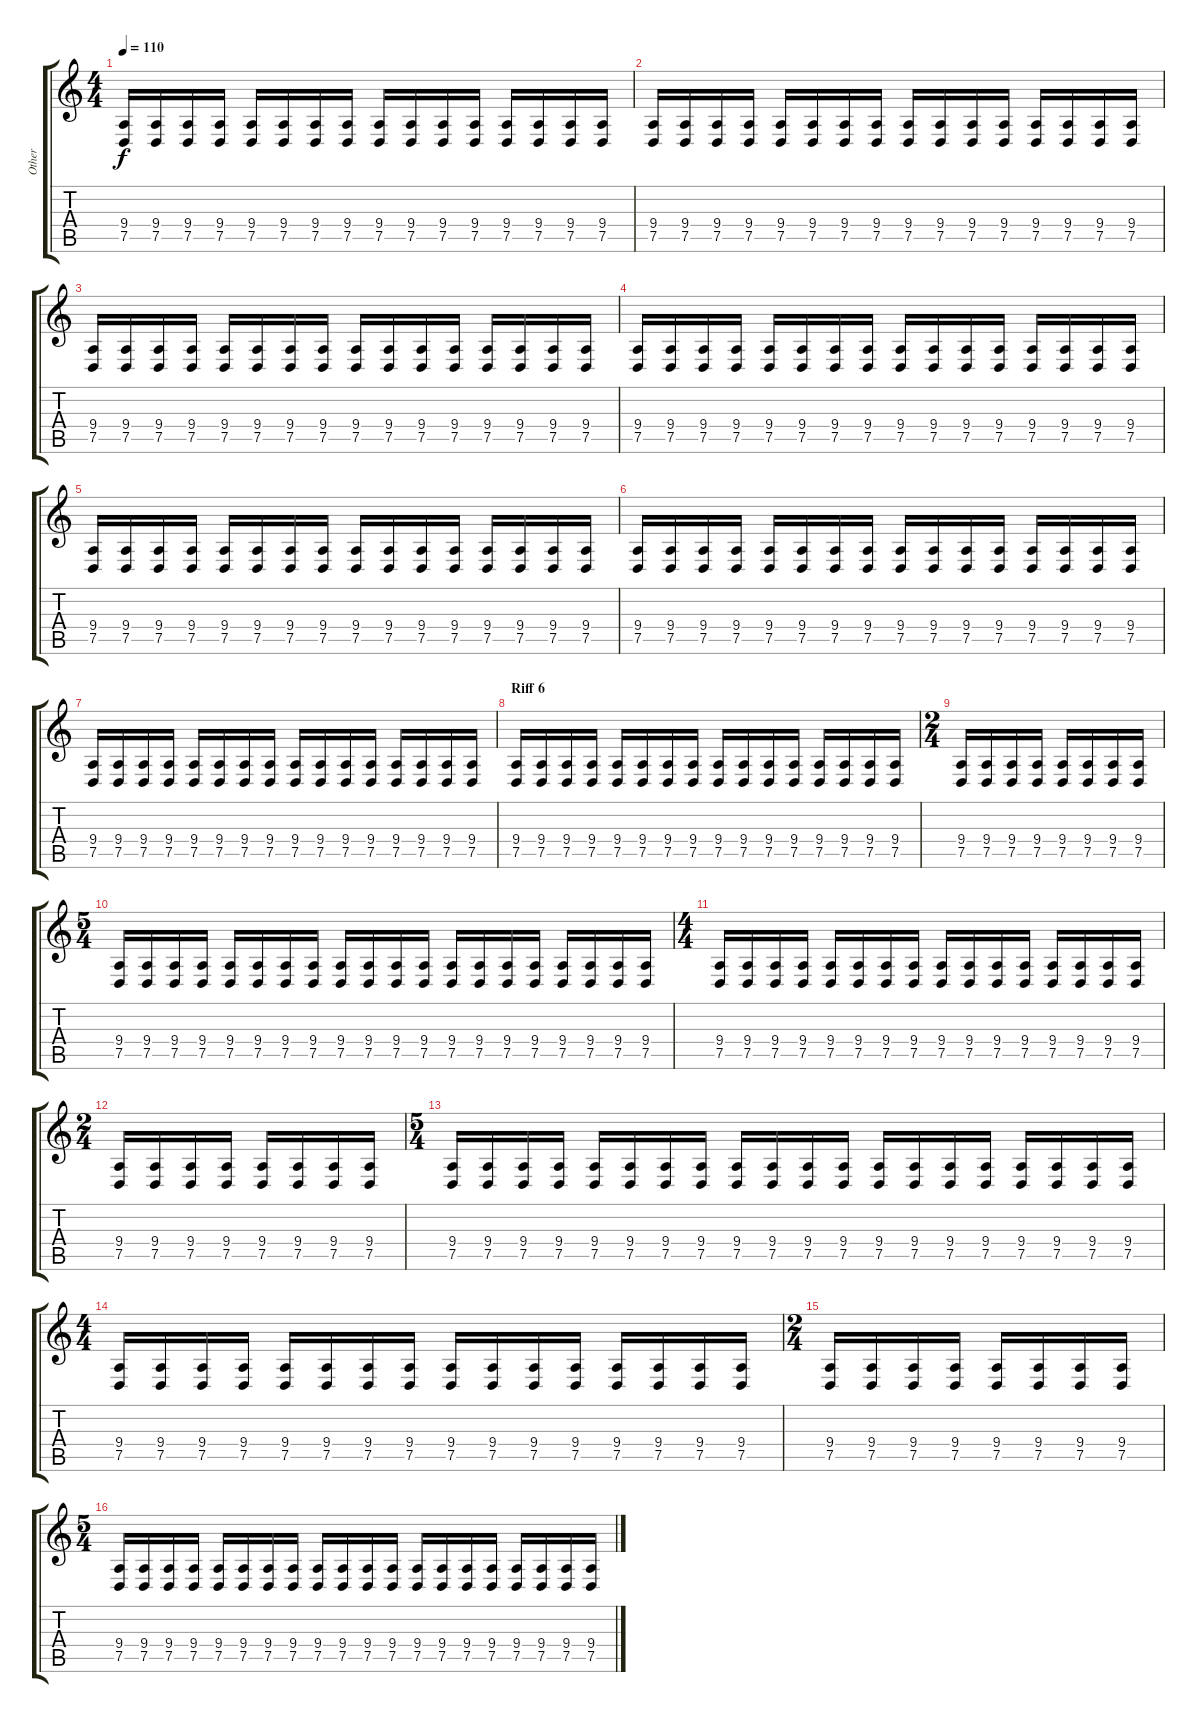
\track ("Other" "Other") {instrument electricpiano2}
\staff {score tabs}
\tuning (D4 A3 F3 C3 G2 C2) {hide}
\ts (4 4)
\tempo 110
\clef g2
\ks c
(9.4 7.5).16{dy f} (9.4 7.5).16 (9.4 7.5).16 (9.4 7.5).16 (9.4 7.5).16 (9.4 7.5).16 (9.4 7.5).16 (9.4 7.5).16 (9.4 7.5).16 (9.4 7.5).16 (9.4 7.5).16 (9.4 7.5).16 (9.4 7.5).16 (9.4 7.5).16 (9.4 7.5).16 (9.4 7.5).16 |
(9.4 7.5).16 (9.4 7.5).16 (9.4 7.5).16 (9.4 7.5).16 (9.4 7.5).16 (9.4 7.5).16 (9.4 7.5).16 (9.4 7.5).16 (9.4 7.5).16 (9.4 7.5).16 (9.4 7.5).16 (9.4 7.5).16 (9.4 7.5).16 (9.4 7.5).16 (9.4 7.5).16 (9.4 7.5).16 |
(9.4 7.5).16 (9.4 7.5).16 (9.4 7.5).16 (9.4 7.5).16 (9.4 7.5).16 (9.4 7.5).16 (9.4 7.5).16 (9.4 7.5).16 (9.4 7.5).16 (9.4 7.5).16 (9.4 7.5).16 (9.4 7.5).16 (9.4 7.5).16 (9.4 7.5).16 (9.4 7.5).16 (9.4 7.5).16 |
(9.4 7.5).16 (9.4 7.5).16 (9.4 7.5).16 (9.4 7.5).16 (9.4 7.5).16 (9.4 7.5).16 (9.4 7.5).16 (9.4 7.5).16 (9.4 7.5).16 (9.4 7.5).16 (9.4 7.5).16 (9.4 7.5).16 (9.4 7.5).16 (9.4 7.5).16 (9.4 7.5).16 (9.4 7.5).16 |
(9.4 7.5).16 (9.4 7.5).16 (9.4 7.5).16 (9.4 7.5).16 (9.4 7.5).16 (9.4 7.5).16 (9.4 7.5).16 (9.4 7.5).16 (9.4 7.5).16 (9.4 7.5).16 (9.4 7.5).16 (9.4 7.5).16 (9.4 7.5).16 (9.4 7.5).16 (9.4 7.5).16 (9.4 7.5).16 |
(9.4 7.5).16 (9.4 7.5).16 (9.4 7.5).16 (9.4 7.5).16 (9.4 7.5).16 (9.4 7.5).16 (9.4 7.5).16 (9.4 7.5).16 (9.4 7.5).16 (9.4 7.5).16 (9.4 7.5).16 (9.4 7.5).16 (9.4 7.5).16 (9.4 7.5).16 (9.4 7.5).16 (9.4 7.5).16 |
(9.4 7.5).16 (9.4 7.5).16 (9.4 7.5).16 (9.4 7.5).16 (9.4 7.5).16 (9.4 7.5).16 (9.4 7.5).16 (9.4 7.5).16 (9.4 7.5).16 (9.4 7.5).16 (9.4 7.5).16 (9.4 7.5).16 (9.4 7.5).16 (9.4 7.5).16 (9.4 7.5).16 (9.4 7.5).16 |
\section ("" "Riff 6")
(9.4 7.5).16 (9.4 7.5).16 (9.4 7.5).16 (9.4 7.5).16 (9.4 7.5).16 (9.4 7.5).16 (9.4 7.5).16 (9.4 7.5).16 (9.4 7.5).16 (9.4 7.5).16 (9.4 7.5).16 (9.4 7.5).16 (9.4 7.5).16 (9.4 7.5).16 (9.4 7.5).16 (9.4 7.5).16 |
\ts (2 4)
(9.4 7.5).16 (9.4 7.5).16 (9.4 7.5).16 (9.4 7.5).16 (9.4 7.5).16 (9.4 7.5).16 (9.4 7.5).16 (9.4 7.5).16 |
\ts (5 4)
(9.4 7.5).16 (9.4 7.5).16 (9.4 7.5).16 (9.4 7.5).16 (9.4 7.5).16 (9.4 7.5).16 (9.4 7.5).16 (9.4 7.5).16 (9.4 7.5).16 (9.4 7.5).16 (9.4 7.5).16 (9.4 7.5).16 (9.4 7.5).16 (9.4 7.5).16 (9.4 7.5).16 (9.4 7.5).16 (9.4 7.5).16 (9.4 7.5).16 (9.4 7.5).16 (9.4 7.5).16 |
\ts (4 4)
(9.4 7.5).16 (9.4 7.5).16 (9.4 7.5).16 (9.4 7.5).16 (9.4 7.5).16 (9.4 7.5).16 (9.4 7.5).16 (9.4 7.5).16 (9.4 7.5).16 (9.4 7.5).16 (9.4 7.5).16 (9.4 7.5).16 (9.4 7.5).16 (9.4 7.5).16 (9.4 7.5).16 (9.4 7.5).16 |
\ts (2 4)
(9.4 7.5).16 (9.4 7.5).16 (9.4 7.5).16 (9.4 7.5).16 (9.4 7.5).16 (9.4 7.5).16 (9.4 7.5).16 (9.4 7.5).16 |
\ts (5 4)
(9.4 7.5).16 (9.4 7.5).16 (9.4 7.5).16 (9.4 7.5).16 (9.4 7.5).16 (9.4 7.5).16 (9.4 7.5).16 (9.4 7.5).16 (9.4 7.5).16 (9.4 7.5).16 (9.4 7.5).16 (9.4 7.5).16 (9.4 7.5).16 (9.4 7.5).16 (9.4 7.5).16 (9.4 7.5).16 (9.4 7.5).16 (9.4 7.5).16 (9.4 7.5).16 (9.4 7.5).16 |
\ts (4 4)
(9.4 7.5).16 (9.4 7.5).16 (9.4 7.5).16 (9.4 7.5).16 (9.4 7.5).16 (9.4 7.5).16 (9.4 7.5).16 (9.4 7.5).16 (9.4 7.5).16 (9.4 7.5).16 (9.4 7.5).16 (9.4 7.5).16 (9.4 7.5).16 (9.4 7.5).16 (9.4 7.5).16 (9.4 7.5).16 |
\ts (2 4)
(9.4 7.5).16 (9.4 7.5).16 (9.4 7.5).16 (9.4 7.5).16 (9.4 7.5).16 (9.4 7.5).16 (9.4 7.5).16 (9.4 7.5).16 |
\ts (5 4)
(9.4 7.5).16 (9.4 7.5).16 (9.4 7.5).16 (9.4 7.5).16 (9.4 7.5).16 (9.4 7.5).16 (9.4 7.5).16 (9.4 7.5).16 (9.4 7.5).16 (9.4 7.5).16 (9.4 7.5).16 (9.4 7.5).16 (9.4 7.5).16 (9.4 7.5).16 (9.4 7.5).16 (9.4 7.5).16 (9.4 7.5).16 (9.4 7.5).16 (9.4 7.5).16 (9.4 7.5).16
